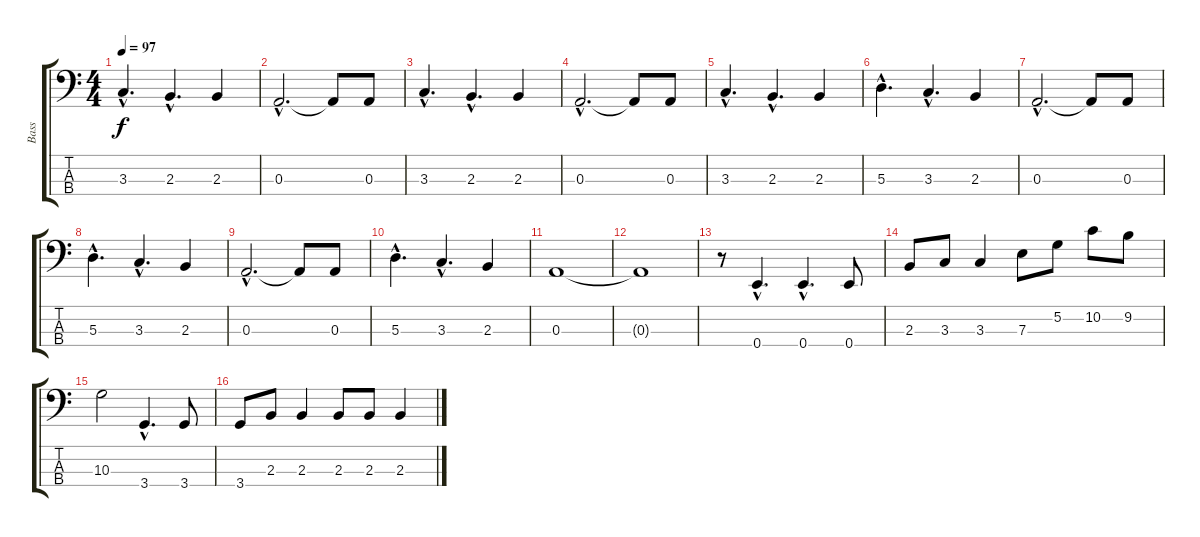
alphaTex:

\track ("Bass" "Bass") {instrument electricbassfinger}
\staff {score tabs}
\tuning (G2 D2 A1 E1) {hide}
\ts (4 4)
\tempo 97
\clef f4
\ks c
3.3{hac}.4{d dy f} 2.3{hac}.4{d} 2.3.4 |
0.3{hac}.2{d} 0.3{t}.8 0.3.8 |
3.3{hac}.4{d} 2.3{hac}.4{d} 2.3.4 |
0.3{hac}.2{d} 0.3{t}.8 0.3.8 |
3.3{hac}.4{d} 2.3{hac}.4{d} 2.3.4 |
5.3{hac}.4{d} 3.3{hac}.4{d} 2.3.4 |
0.3{hac}.2{d} 0.3{t}.8 0.3.8 |
5.3{hac}.4{d} 3.3{hac}.4{d} 2.3.4 |
0.3{hac}.2{d} 0.3{t}.8 0.3.8 |
5.3{hac}.4{d} 3.3{hac}.4{d} 2.3.4 |
0.3.1 |
0.3{t}.1 |
r.8 0.4{hac}.4{d} 0.4{hac}.4{d} 0.4.8 |
2.3.8 3.3.8 3.3.4 7.3.8 5.2.8 10.2.8 9.2.8 |
10.3.2 3.4{hac}.4{d} 3.4.8 |
3.4.8 2.3.8 2.3.4 2.3.8 2.3.8 2.3.4
